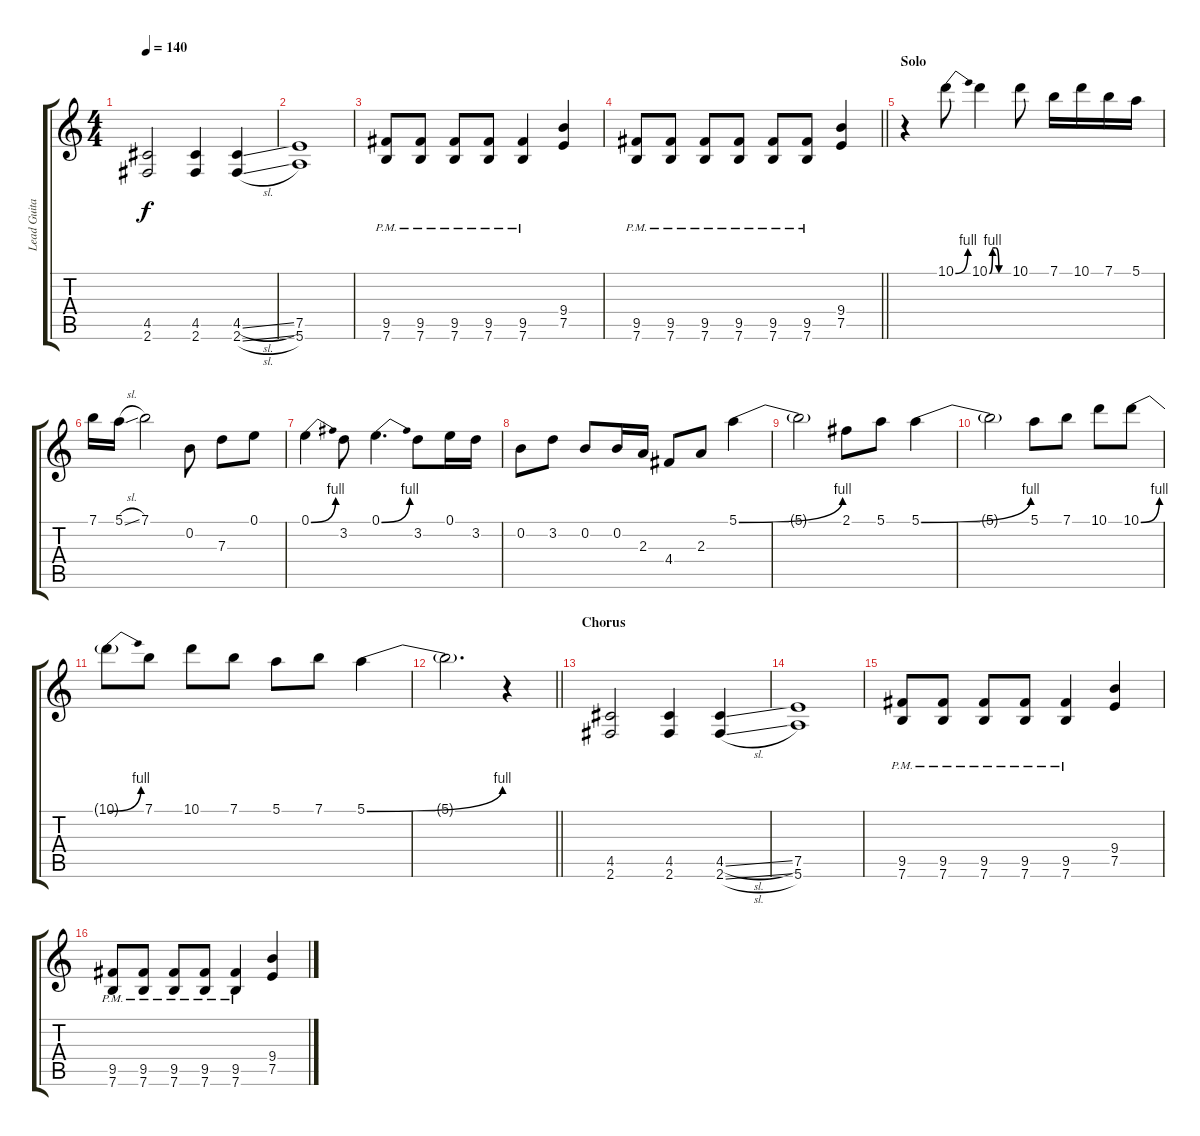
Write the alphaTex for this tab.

\track ("Lead Guitar" "Lead Guita") {instrument distortionguitar}
\staff {score tabs}
\tuning (E4 B3 G3 D3 A2 E2) {hide}
\ts (4 4)
\tempo 140
\clef g2
\ks c
(4.5 2.6).2{dy f} (4.5 2.6).4 (4.5{sl} 2.6{sl}).4 |
(7.5 5.6).1 |
(9.5{pm} 7.6{pm}).8 (9.5{pm} 7.6{pm}).8 (9.5{pm} 7.6{pm}).8 (9.5{pm} 7.6{pm}).8 (9.5{pm} 7.6{pm}).4 (9.4 7.5).4 |
\barLineRight lightlight
(9.5{pm} 7.6{pm}).8 (9.5{pm} 7.6{pm}).8 (9.5{pm} 7.6{pm}).8 (9.5{pm} 7.6{pm}).8 (9.5{pm} 7.6{pm}).8 (9.5{pm} 7.6{pm}).8 (9.4 7.5).4 |
\section ("" "Solo")
r.4{volume 16 balance 8 instrument distortionguitar} 10.1{be (bend 0 0 60 4)}.8 10.1{be (custom 0 0 10 4 20 4 30 0 60 0)}.4 10.1.8 7.1.16 10.1.16 7.1.16 5.1.16 |
7.1.16 5.1{sl}.16 7.1.2 0.2.8 7.3.8 0.1.8 |
0.1{be (bend 0 0 60 4)}.4 3.2.8 0.1{be (bend 0 0 60 4)}.4{d} 3.2.8 0.1.16 3.2.16 |
0.2.8 3.2.8 0.2.8 0.2.16 2.3.16 4.4.8 2.3.8 5.1{be (bend 0 0 60 4)}.4 |
5.1{t}.2 2.1.8 5.1.8 5.1{be (bend 0 0 60 4)}.4 |
5.1{t}.2 5.1.8 7.1.8 10.1.8 10.1{be (bend 0 0 60 4)}.8 |
10.1{be (bend 0 0 60 4) t}.8 7.1.8 10.1.8 7.1.8 5.1.8 7.1.8 5.1{be (bend 0 0 60 4)}.4 |
\barLineRight lightlight
5.1{t}.2{d} r.4 |
\section ("" "Chorus")
(4.5 2.6).2{volume 12 balance 14 instrument distortionguitar} (4.5 2.6).4 (4.5{sl} 2.6{sl}).4 |
(7.5 5.6).1 |
(9.5{pm} 7.6{pm}).8 (9.5{pm} 7.6{pm}).8 (9.5{pm} 7.6{pm}).8 (9.5{pm} 7.6{pm}).8 (9.5{pm} 7.6{pm}).4 (9.4 7.5).4 |
(9.5{pm} 7.6{pm}).8 (9.5{pm} 7.6{pm}).8 (9.5{pm} 7.6{pm}).8 (9.5{pm} 7.6{pm}).8 (9.5{pm} 7.6{pm}).4 (9.4 7.5).4
